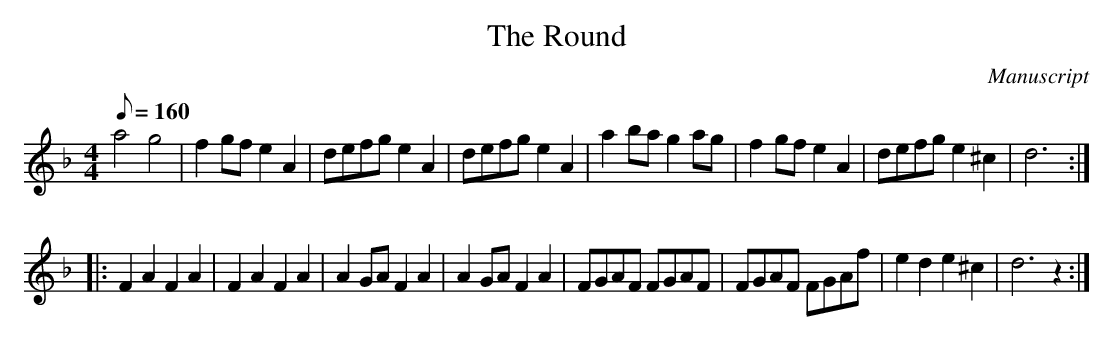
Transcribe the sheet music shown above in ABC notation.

X:1
T: Round, The
M:4/4
L:1/8
Q:160
O:Manuscript
K:F
a4 g4|f2 gf e2 A2|defg e2 A2|defg e2 A2|a2 ba g2 ag|f2 gf e2 A2|defg e2^c2|d6:|
|: F2 A2 F2 A2|F2 A2 F2 A2|A2 GA F2 A2|A2 GA F2 A2|FGAF FGAF|FGAF FGAf|e2 d2 e2 ^c2|d6 z2:|
